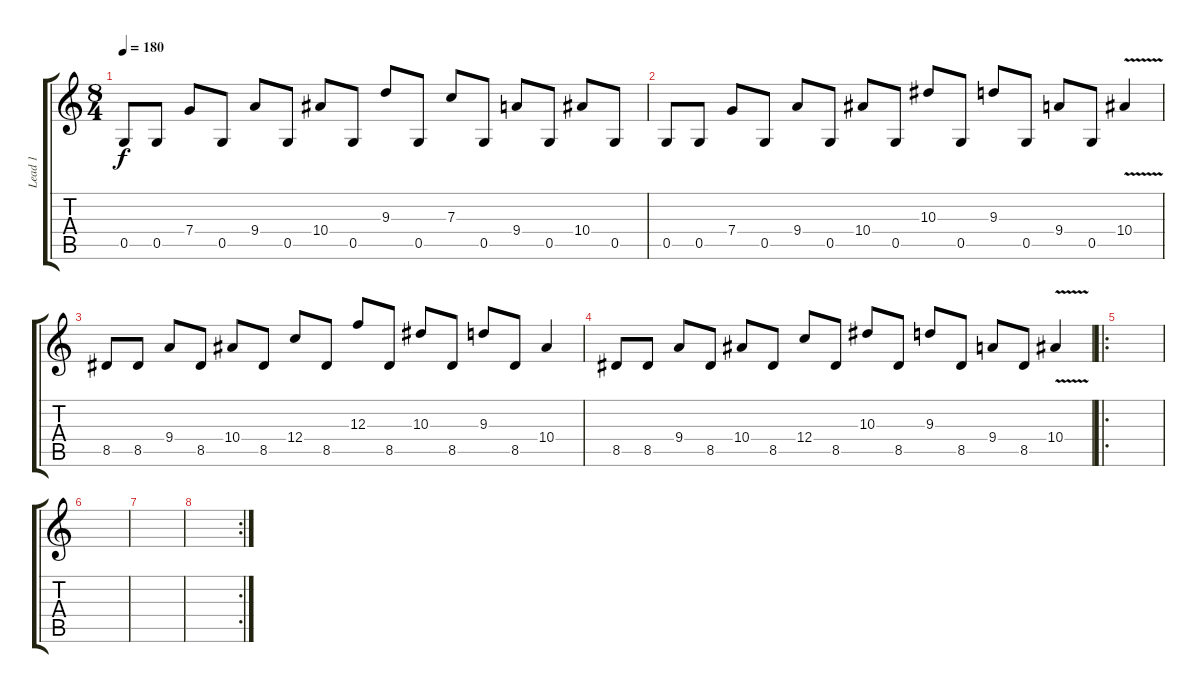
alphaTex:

\track ("Lead 1" "Lead 1") {instrument distortionguitar}
\staff {score tabs}
\tuning (D4 A3 F3 C3 G2 D2) {hide}
\ts (8 4)
\tempo 180
\clef g2
\ks c
0.5.8{dy f} 0.5.8 7.4.8 0.5.8 9.4.8 0.5.8 10.4.8 0.5.8 9.3.8 0.5.8 7.3.8 0.5.8 9.4.8 0.5.8 10.4.8 0.5.8 |
0.5.8 0.5.8 7.4.8 0.5.8 9.4.8 0.5.8 10.4.8 0.5.8 10.3.8 0.5.8 9.3.8 0.5.8 9.4.8 0.5.8 10.4{v}.4 |
8.5.8 8.5.8 9.4.8 8.5.8 10.4.8 8.5.8 12.4.8 8.5.8 12.3.8 8.5.8 10.3.8 8.5.8 9.3.8 8.5.8 10.4.4 |
8.5.8 8.5.8 9.4.8 8.5.8 10.4.8 8.5.8 12.4.8 8.5.8 10.3.8 8.5.8 9.3.8 8.5.8 9.4.8 8.5.8 10.4{v}.4 |
\ro
|
|
|
\rc 2
